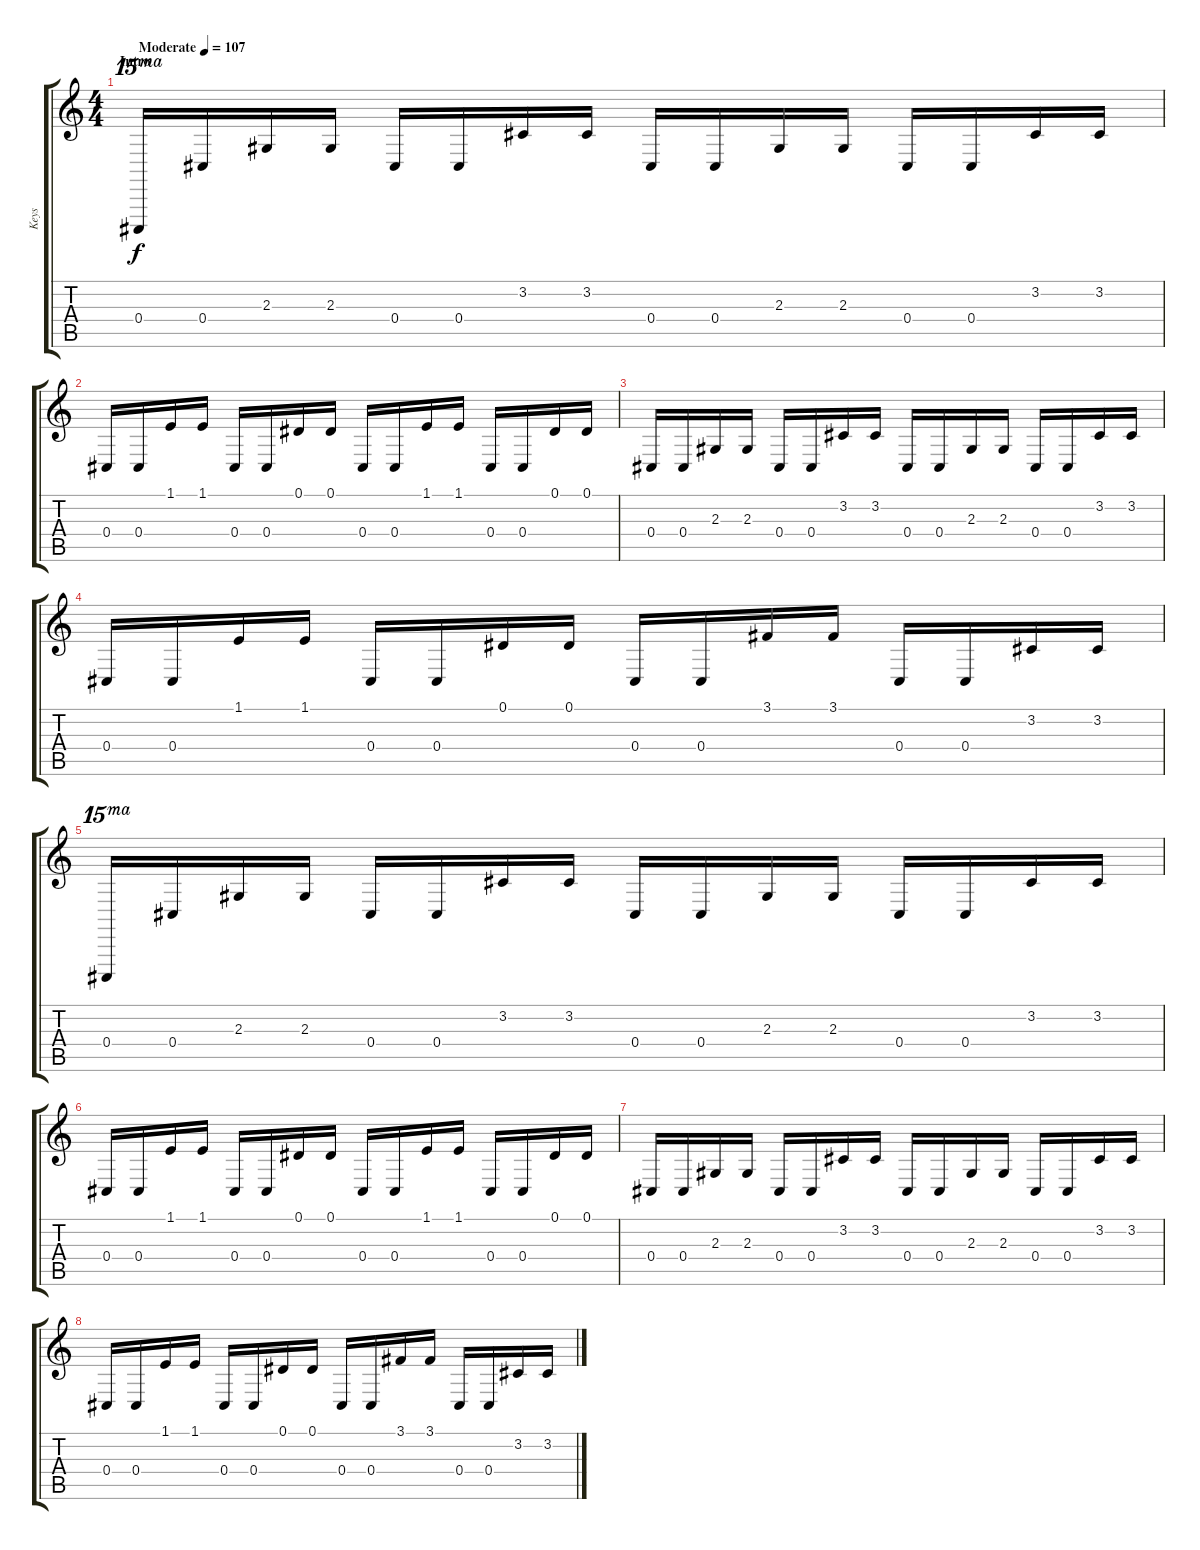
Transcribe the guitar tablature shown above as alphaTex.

\track ("Keys " "Keys ") {instrument electricgrandpiano}
\staff {score tabs}
\tuning (Eb4 Bb3 Gb3 Db3 Ab2 Db2) {hide}
\ts (4 4)
\section ("" "Intro")
\tempo (107 "Moderate")
\clef g2
\ks c
0.4.16{ot 15ma dy f instrument electricgrandpiano} 0.4.16 2.3.16 2.3.16 0.4.16 0.4.16 3.2.16 3.2.16 0.4.16 0.4.16 2.3.16 2.3.16 0.4.16 0.4.16 3.2.16 3.2.16 |
0.4.16 0.4.16 1.1.16 1.1.16 0.4.16 0.4.16 0.1.16 0.1.16 0.4.16 0.4.16 1.1.16 1.1.16 0.4.16 0.4.16 0.1.16 0.1.16 |
0.4.16 0.4.16 2.3.16 2.3.16 0.4.16 0.4.16 3.2.16 3.2.16 0.4.16 0.4.16 2.3.16 2.3.16 0.4.16 0.4.16 3.2.16 3.2.16 |
0.4.16 0.4.16 1.1.16 1.1.16 0.4.16 0.4.16 0.1.16 0.1.16 0.4.16 0.4.16 3.1.16 3.1.16 0.4.16 0.4.16 3.2.16 3.2.16 |
0.4.16{ot 15ma} 0.4.16 2.3.16 2.3.16 0.4.16 0.4.16 3.2.16 3.2.16 0.4.16 0.4.16 2.3.16 2.3.16 0.4.16 0.4.16 3.2.16 3.2.16 |
0.4.16 0.4.16 1.1.16 1.1.16 0.4.16 0.4.16 0.1.16 0.1.16 0.4.16 0.4.16 1.1.16 1.1.16 0.4.16 0.4.16 0.1.16 0.1.16 |
0.4.16 0.4.16 2.3.16 2.3.16 0.4.16 0.4.16 3.2.16 3.2.16 0.4.16 0.4.16 2.3.16 2.3.16 0.4.16 0.4.16 3.2.16 3.2.16 |
0.4.16 0.4.16 1.1.16 1.1.16 0.4.16 0.4.16 0.1.16 0.1.16 0.4.16 0.4.16 3.1.16 3.1.16 0.4.16 0.4.16 3.2.16 3.2.16
